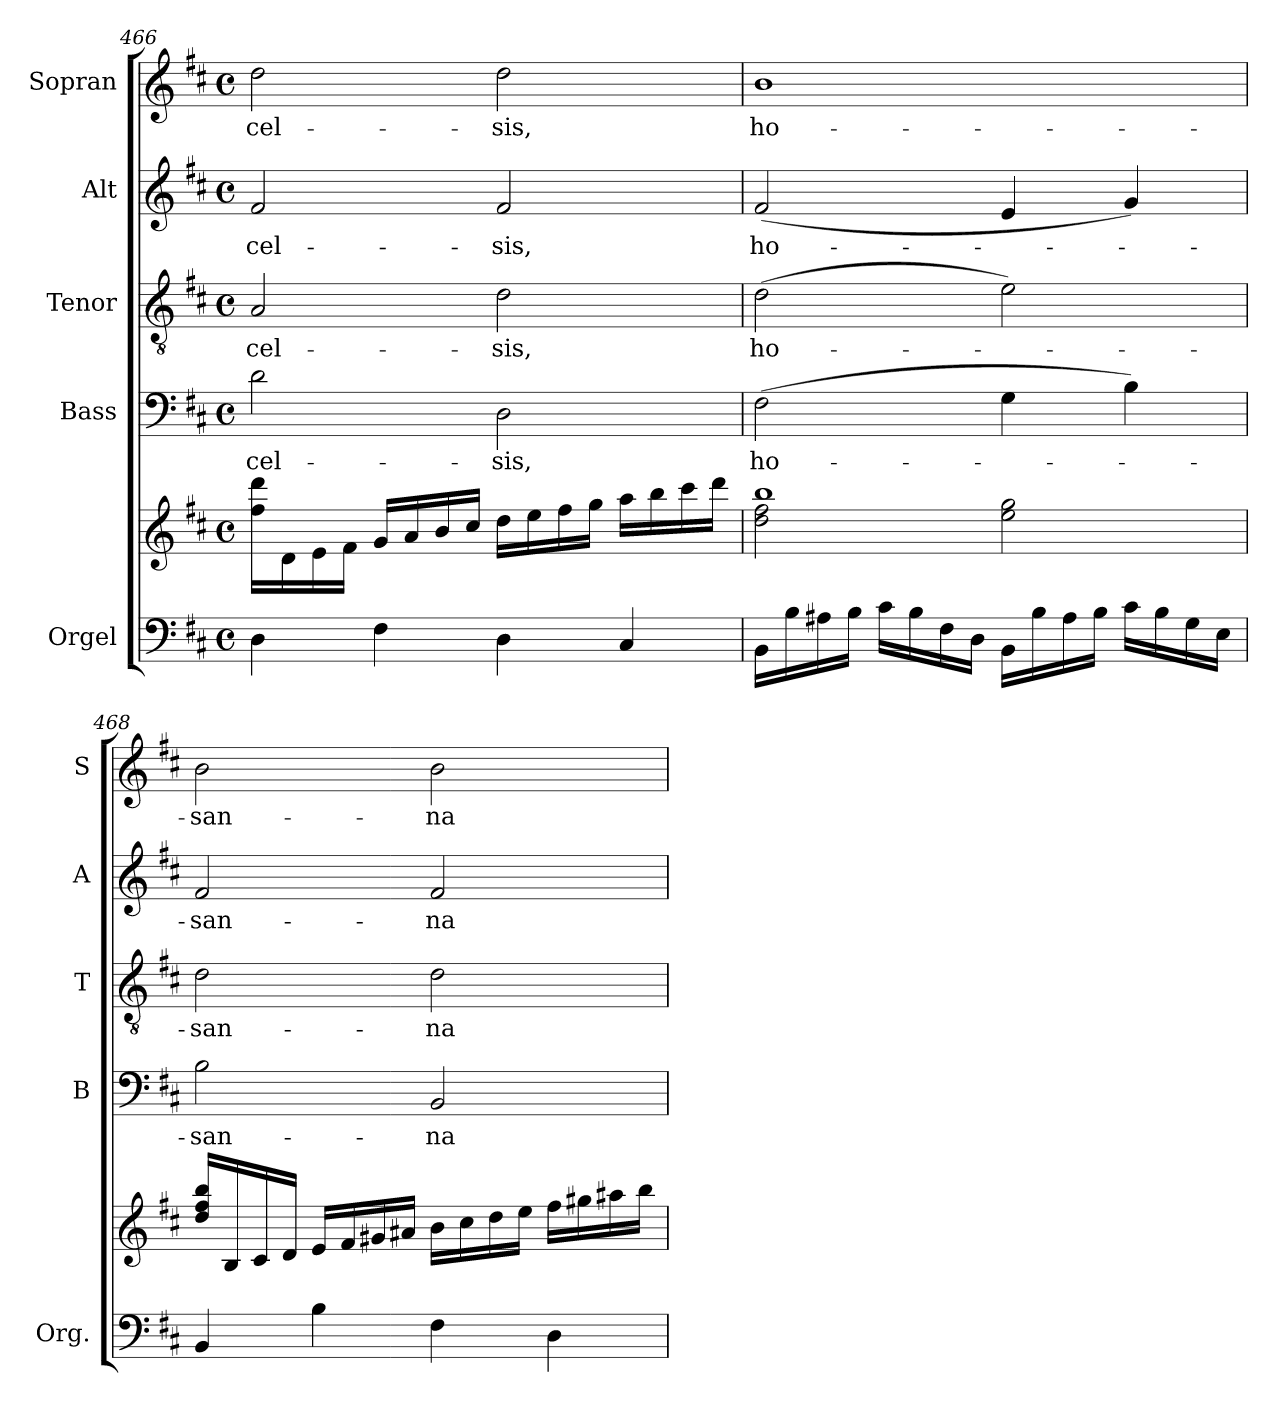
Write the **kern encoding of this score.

**kern	**kern	**kern	**text	**kern	**text	**kern	**text	**kern	**text
*part5	*part5	*part4	*part4	*part3	*part3	*part2	*part2	*part1	*part1
*staff6	*staff5	*staff4	*staff4	*staff3	*staff3	*staff2	*staff2	*staff1	*staff1
*I"Orgel	*	*I"Bass	*	*I"Tenor	*	*I"Alt	*	*I"Sopran	*
*I'Org.	*	*I'B	*	*I'T	*	*I'A	*	*I'S	*
!!LO:PB:g=z
*clefF4	*clefG2	*clefF4	*	*clefGv2	*	*clefG2	*	*clefG2	*
*k[f#c#]	*k[f#c#]	*k[f#c#]	*	*k[f#c#]	*	*k[f#c#]	*	*k[f#c#]	*
*D:	*D:	*D:	*	*D:	*	*D:	*	*D:	*
*M4/4	*M4/4	*M4/4	*	*M4/4	*	*M4/4	*	*M4/4	*
*met(c)	*met(c)	*met(c)	*	*met(c)	*	*met(c)	*	*met(c)	*
=466	=466	=466	=466	=466	=466	=466	=466	=466	=466
!	!	!	!LO:LY:b	!	!LO:LY:b	!	!LO:LY:b	!	!LO:LY:b
4D\	16ff#\ 16ddd\LL	2d\	-cel-	2A/	-cel-	2f#/	-cel-	2dd\	-cel-
.	16d\	.	.	.	.	.	.	.	.
.	16e\	.	.	.	.	.	.	.	.
.	16f#\JJ	.	.	.	.	.	.	.	.
4F#\	16g/LL	.	.	.	.	.	.	.	.
.	16a/	.	.	.	.	.	.	.	.
.	16b/	.	.	.	.	.	.	.	.
.	16cc#/JJ	.	.	.	.	.	.	.	.
!	!	!	!LO:LY:b	!	!LO:LY:b	!	!LO:LY:b	!	!LO:LY:b
4D\	16dd\LL	2D\	-sis,	2d\	-sis,	2f#/	-sis,	2dd\	-sis,
.	16ee\	.	.	.	.	.	.	.	.
.	16ff#\	.	.	.	.	.	.	.	.
.	16gg\JJ	.	.	.	.	.	.	.	.
4C#/	16aa\LL	.	.	.	.	.	.	.	.
.	16bb\	.	.	.	.	.	.	.	.
.	16ccc#\	.	.	.	.	.	.	.	.
.	16ddd\JJ	.	.	.	.	.	.	.	.
=467	=467	=467	=467	=467	=467	=467	=467	=467	=467
*	*^	*	*	*	*	*	*	*	*
!	!	!	!	!LO:LY:b	!	!LO:LY:b	!	!LO:LY:b	!	!LO:LY:b
16BB\LL	1bb	2dd\ 2ff#\	(>2F#\	ho-	(>2d\	ho-	(<2f#/	ho-	1b	ho-
16B\	.	.	.	.	.	.	.	.	.	.
16A#X\	.	.	.	.	.	.	.	.	.	.
16B\JJ	.	.	.	.	.	.	.	.	.	.
16c#\LL	.	.	.	.	.	.	.	.	.	.
16B\	.	.	.	.	.	.	.	.	.	.
16F#\	.	.	.	.	.	.	.	.	.	.
16D\JJ	.	.	.	.	.	.	.	.	.	.
16BB\LL	.	2ee\ 2gg\	4G\	.	2e\)	.	4e/	.	.	.
16B\	.	.	.	.	.	.	.	.	.	.
16A#\	.	.	.	.	.	.	.	.	.	.
16B\JJ	.	.	.	.	.	.	.	.	.	.
16c#\LL	.	.	4B\)	.	.	.	4g/)	.	.	.
16B\	.	.	.	.	.	.	.	.	.	.
16G\	.	.	.	.	.	.	.	.	.	.
16E\JJ	.	.	.	.	.	.	.	.	.	.
*	*v	*v	*	*	*	*	*	*	*	*
=468	=468	=468	=468	=468	=468	=468	=468	=468	=468
!	!	!	!LO:LY:b	!	!LO:LY:b	!	!LO:LY:b	!	!LO:LY:b
4BB/	16dd/ 16ff#/ 16bb/LL	2B\	-san-	2d\	-san-	2f#/	-san-	2b\	-san-
.	16B/	.	.	.	.	.	.	.	.
.	16c#/	.	.	.	.	.	.	.	.
.	16d/JJ	.	.	.	.	.	.	.	.
4B\	16e/LL	.	.	.	.	.	.	.	.
.	16f#/	.	.	.	.	.	.	.	.
.	16g#X/	.	.	.	.	.	.	.	.
.	16a#X/JJ	.	.	.	.	.	.	.	.
!	!	!	!LO:LY:b	!	!LO:LY:b	!	!LO:LY:b	!	!LO:LY:b
4F#\	16b\LL	2BB/	-na	2d\	-na	2f#/	-na	2b\	-na
.	16cc#\	.	.	.	.	.	.	.	.
.	16dd\	.	.	.	.	.	.	.	.
.	16ee\JJ	.	.	.	.	.	.	.	.
4D\	16ff#\LL	.	.	.	.	.	.	.	.
.	16gg#X\	.	.	.	.	.	.	.	.
.	16aa#X\	.	.	.	.	.	.	.	.
.	16bb\JJ	.	.	.	.	.	.	.	.
=	=	=	=	=	=	=	=	=	=
*-	*-	*-	*-	*-	*-	*-	*-	*-	*-
